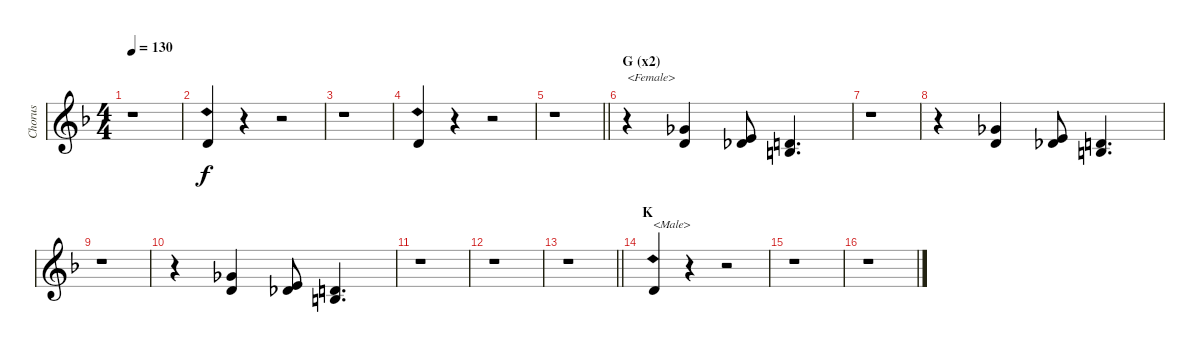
\track ("Chorus" "Chorus") {instrument pad1newage}
\staff {score}
\tuning (Db4 Ab3 E3 B2 Gb2 Db2) {hide}
\ts (4 4)
\tempo 130
\clef g2
\ks f
r.1{dy f} |
1.1{sh 12}.4 r.4 r.2 |
r.1 |
1.1{sh 12}.4 r.4 r.2 |
\barLineRight lightlight
r.1 |
\section ("" "G (x2)")
r.4{txt "<Female>" instrument pad1newage} (5.1 6.2).4 (3.1 5.2).8 (1.1 3.2).4{d} |
r.1 |
r.4 (5.1 6.2).4 (3.1 5.2).8 (1.1 3.2).4{d} |
r.1 |
r.4 (5.1 6.2).4 (3.1 5.2).8 (1.1 3.2).4{d} |
r.1 |
r.1 |
\barLineRight lightlight
r.1 |
\section ("" "K")
1.1{sh 12}.4{txt "<Male>" instrument lead6voice} r.4 r.2 |
r.1 |
r.1
